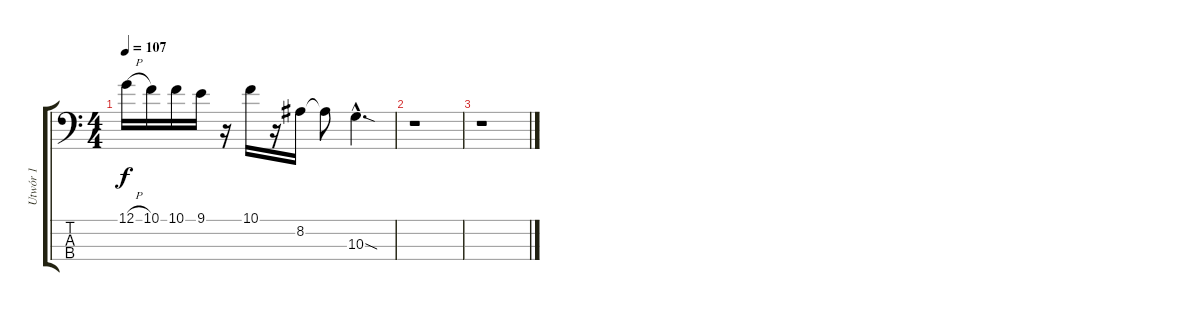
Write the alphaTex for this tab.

\track ("Utwór 1" "Utwór 1") {instrument electricbassfinger}
\staff {score tabs}
\tuning (G2 D2 A1 E1) {hide}
\ts (4 4)
\tempo 107
\clef f4
\ks c
12.1{h}.16{dy f} 10.1.16 10.1.16 9.1.16 r.16 10.1.16 r.16 8.2.16 8.2{t}.8 10.3{sod hac}.4{d} |
r.1 |
r.1
